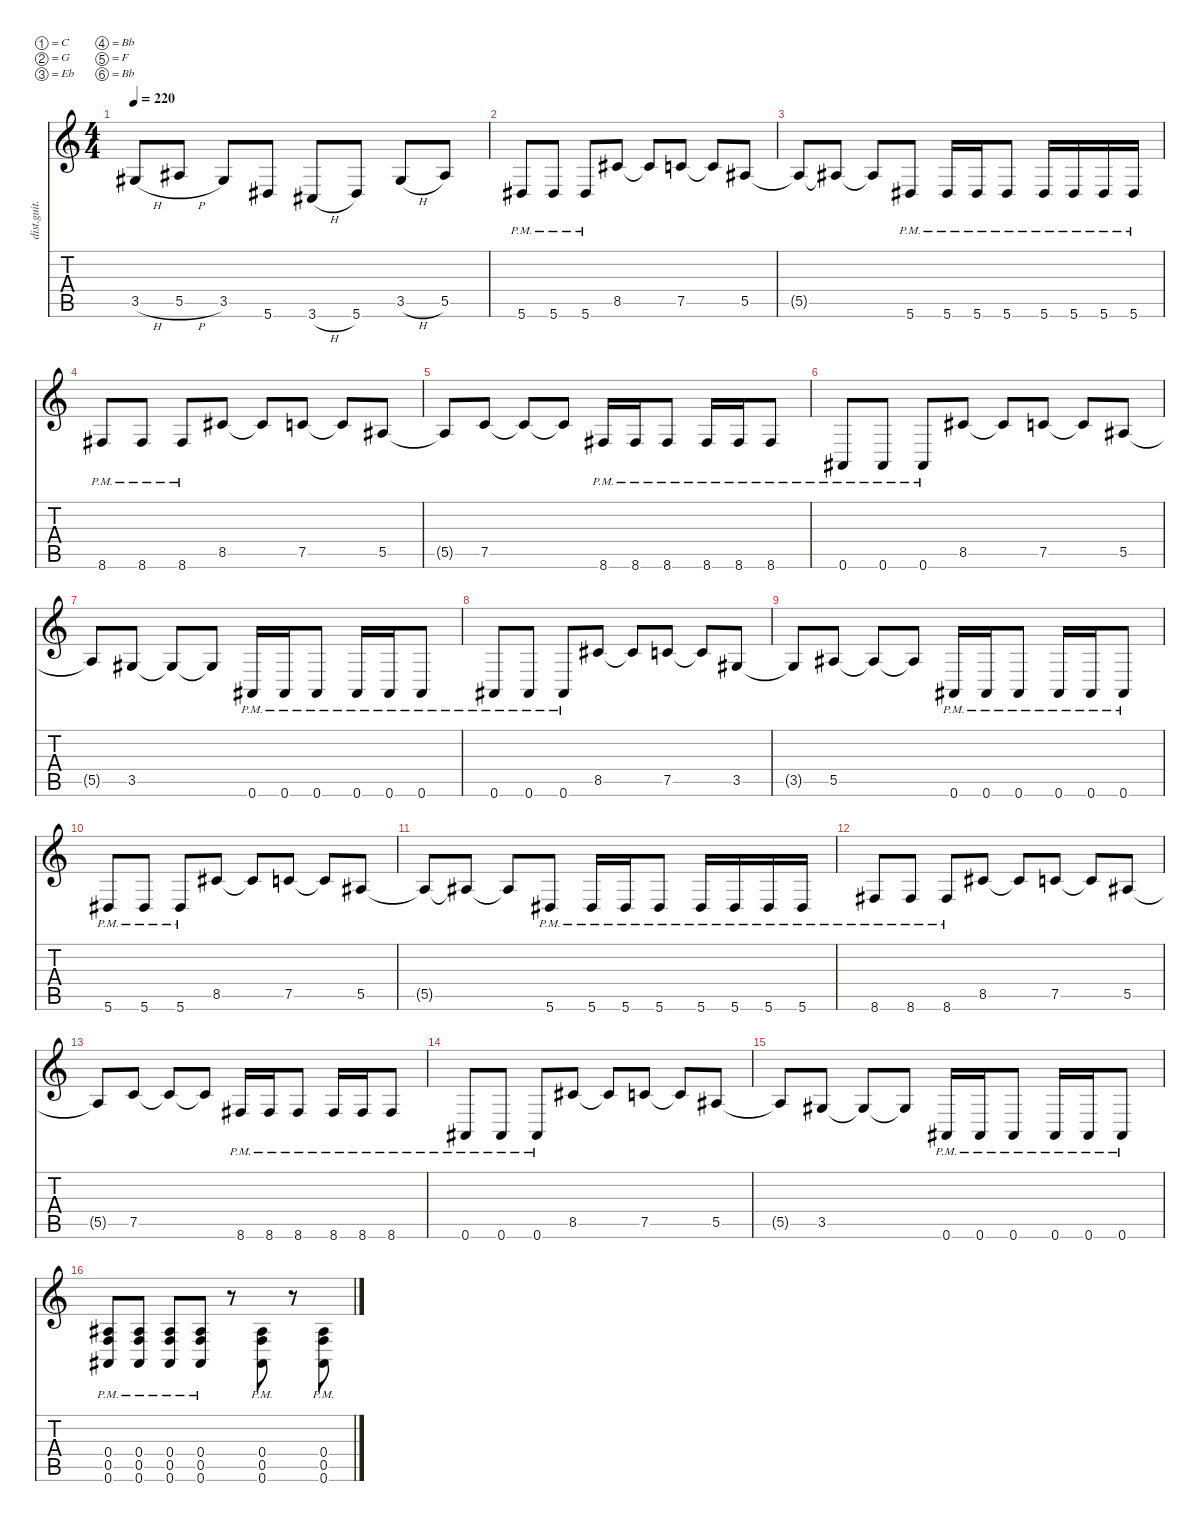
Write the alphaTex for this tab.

\defaultSystemsLayout 4
\hideDynamics
\bracketExtendMode nobrackets
\track ("riff R" "dist.guit.") {instrument distortionguitar}
\staff {score tabs}
\tuning (C4 G3 Eb3 Bb2 F2 Bb1)
\ts (4 4)
\tempo 220
\clef g2
\ks c
3.5{h acc #}.8{dy mf beam Up} 5.5{h acc #}.8{beam Up} 3.5{acc #}.8{beam Up} 5.6{acc #}.8{beam Up} 3.6{h acc #}.8{beam Up} 5.6{acc #}.8{beam Up} 3.5{h acc #}.8{beam Up} 5.5{acc #}.8{beam Up} |
5.6{pm acc #}.8{beam Up} 5.6{pm acc #}.8{beam Up} 5.6{pm acc #}.8{beam Up} 8.5{acc #}.8{beam Up} 8.5{t acc #}.8{beam Up} 7.5.8{beam Up} 7.5{t}.8{beam Up} 5.5{acc #}.8{beam Up} |
5.5{t acc #}.8{beam Up} 5.5{t acc #}.8{beam Up} 5.5{t acc #}.8{beam Up} 5.6{pm acc #}.8{beam Up} 5.6{pm acc #}.16{beam Up} 5.6{pm acc #}.16{beam Up} 5.6{pm acc #}.8{beam Up} 5.6{pm acc #}.16{beam Up} 5.6{pm acc #}.16{beam Up} 5.6{pm acc #}.16{beam Up} 5.6{pm acc #}.16{beam Up} |
8.6{pm acc #}.8{beam Up} 8.6{pm acc #}.8{beam Up} 8.6{pm acc #}.8{beam Up} 8.5{acc #}.8{beam Up} 8.5{t acc #}.8{beam Up} 7.5.8{beam Up} 7.5{t}.8{beam Up} 5.5{acc #}.8{beam Up} |
5.5{t acc #}.8{beam Up} 7.5.8{beam Up} 7.5{t}.8{beam Up} 7.5{t}.8{beam Up} 8.6{pm acc #}.16{beam Up} 8.6{pm acc #}.16{beam Up} 8.6{pm acc #}.8{beam Up} 8.6{pm acc #}.16{beam Up} 8.6{pm acc #}.16{beam Up} 8.6{pm acc #}.8{beam Up} |
0.6{pm acc #}.8{beam Up} 0.6{pm acc #}.8{beam Up} 0.6{pm acc #}.8{beam Up} 8.5{acc #}.8{beam Up} 8.5{t acc #}.8{beam Up} 7.5.8{beam Up} 7.5{t}.8{beam Up} 5.5{acc #}.8{beam Up} |
5.5{t acc #}.8{beam Up} 3.5{acc #}.8{beam Up} 3.5{t acc #}.8{beam Up} 3.5{t acc #}.8{beam Up} 0.6{pm acc #}.16{beam Up} 0.6{pm acc #}.16{beam Up} 0.6{pm acc #}.8{beam Up} 0.6{pm acc #}.16{beam Up} 0.6{pm acc #}.16{beam Up} 0.6{pm acc #}.8{beam Up} |
0.6{pm acc #}.8{beam Up} 0.6{pm acc #}.8{beam Up} 0.6{pm acc #}.8{beam Up} 8.5{acc #}.8{beam Up} 8.5{t acc #}.8{beam Up} 7.5.8{beam Up} 7.5{t}.8{beam Up} 3.5{acc #}.8{beam Up} |
3.5{t acc #}.8{beam Up} 5.5{acc #}.8{beam Up} 5.5{t acc #}.8{beam Up} 5.5{t acc #}.8{beam Up} 0.6{pm acc #}.16{beam Up} 0.6{pm acc #}.16{beam Up} 0.6{pm acc #}.8{beam Up} 0.6{pm acc #}.16{beam Up} 0.6{pm acc #}.16{beam Up} 0.6{pm acc #}.8{beam Up} |
5.6{pm acc #}.8{beam Up} 5.6{pm acc #}.8{beam Up} 5.6{pm acc #}.8{beam Up} 8.5{acc #}.8{beam Up} 8.5{t acc #}.8{beam Up} 7.5.8{beam Up} 7.5{t}.8{beam Up} 5.5{acc #}.8{beam Up} |
5.5{t acc #}.8{beam Up} 5.5{t acc #}.8{beam Up} 5.5{t acc #}.8{beam Up} 5.6{pm acc #}.8{beam Up} 5.6{pm acc #}.16{beam Up} 5.6{pm acc #}.16{beam Up} 5.6{pm acc #}.8{beam Up} 5.6{pm acc #}.16{beam Up} 5.6{pm acc #}.16{beam Up} 5.6{pm acc #}.16{beam Up} 5.6{pm acc #}.16{beam Up} |
8.6{pm acc #}.8{beam Up} 8.6{pm acc #}.8{beam Up} 8.6{pm acc #}.8{beam Up} 8.5{acc #}.8{beam Up} 8.5{t acc #}.8{beam Up} 7.5.8{beam Up} 7.5{t}.8{beam Up} 5.5{acc #}.8{beam Up} |
5.5{t acc #}.8{beam Up} 7.5.8{beam Up} 7.5{t}.8{beam Up} 7.5{t}.8{beam Up} 8.6{pm acc #}.16{beam Up} 8.6{pm acc #}.16{beam Up} 8.6{pm acc #}.8{beam Up} 8.6{pm acc #}.16{beam Up} 8.6{pm acc #}.16{beam Up} 8.6{pm acc #}.8{beam Up} |
0.6{pm acc #}.8{beam Up} 0.6{pm acc #}.8{beam Up} 0.6{pm acc #}.8{beam Up} 8.5{acc #}.8{beam Up} 8.5{t acc #}.8{beam Up} 7.5.8{beam Up} 7.5{t}.8{beam Up} 5.5{acc #}.8{beam Up} |
5.5{t acc #}.8{beam Up} 3.5{acc #}.8{beam Up} 3.5{t acc #}.8{beam Up} 3.5{t acc #}.8{beam Up} 0.6{pm acc #}.16{beam Up} 0.6{pm acc #}.16{beam Up} 0.6{pm acc #}.8{beam Up} 0.6{pm acc #}.16{beam Up} 0.6{pm acc #}.16{beam Up} 0.6{pm acc #}.8{beam Up} |
(0.6{pm acc #} 0.5{pm} 0.4{pm acc #}).8{beam Up} (0.6{pm acc #} 0.4{pm acc #} 0.5{pm}).8{beam Up} (0.6{pm acc #} 0.5{pm} 0.4{pm acc #}).8{beam Up} (0.6{pm acc #} 0.4{pm acc #} 0.5{pm}).8{beam Up} r.8{beam Down} (0.6{pm acc #} 0.5{pm} 0.4{pm acc #}).8{beam Up} r.8{beam Down} (0.6{pm acc #} 0.4{pm acc #} 0.5{pm}).8{beam Up}
